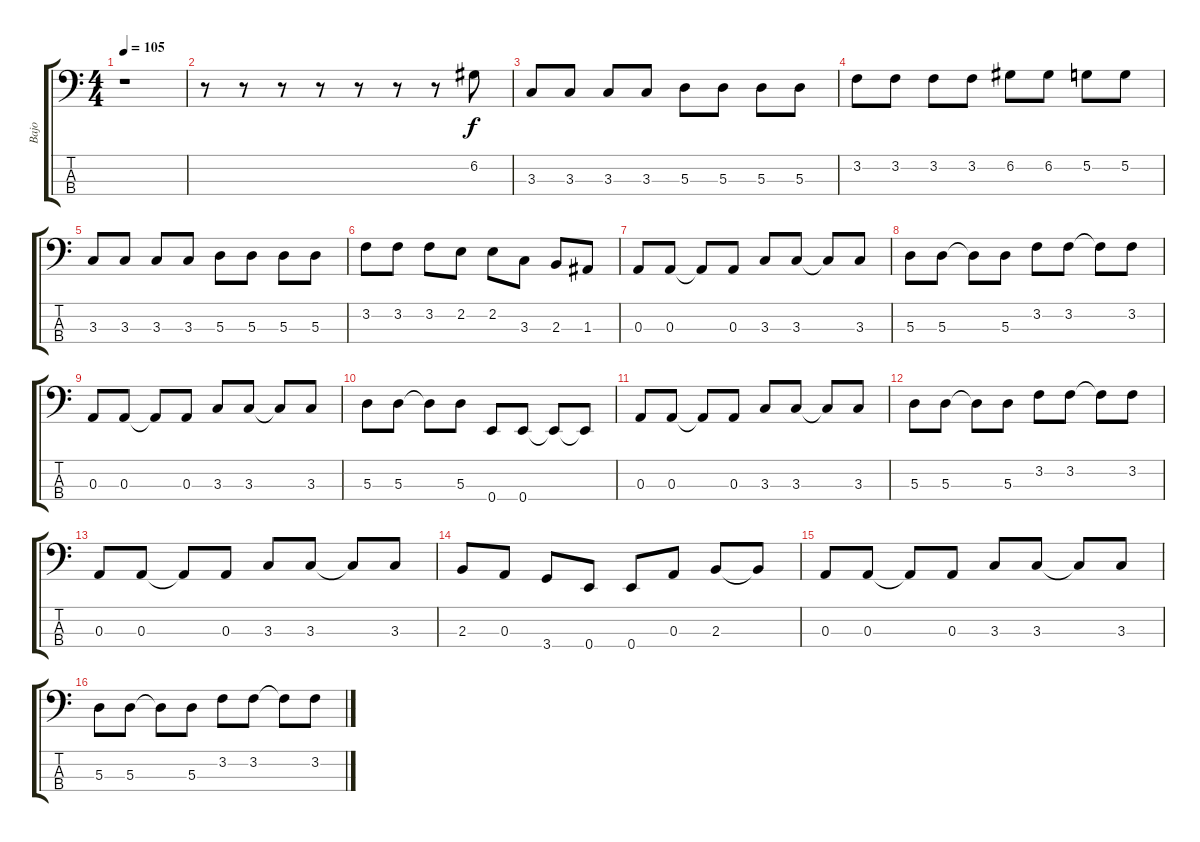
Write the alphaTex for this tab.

\track ("Bajo" "Bajo") {instrument acousticguitarnylon}
\staff {score tabs}
\tuning (G2 D2 A1 E1) {hide}
\ts (4 4)
\tempo 105
\clef f4
\ks c
r.1{dy f instrument acousticguitarnylon} |
r.8 r.8 r.8 r.8 r.8 r.8 r.8 6.2.8 |
3.3.8 3.3.8 3.3.8 3.3.8 5.3.8 5.3.8 5.3.8 5.3.8 |
3.2.8 3.2.8 3.2.8 3.2.8 6.2.8 6.2.8 5.2.8 5.2.8 |
3.3.8 3.3.8 3.3.8 3.3.8 5.3.8 5.3.8 5.3.8 5.3.8 |
3.2.8 3.2.8 3.2.8 2.2.8 2.2.8 3.3.8 2.3.8 1.3.8 |
0.3.8 0.3.8 0.3{t}.8 0.3.8 3.3.8 3.3.8 3.3{t}.8 3.3.8 |
5.3.8 5.3.8 5.3{t}.8 5.3.8 3.2.8 3.2.8 3.2{t}.8 3.2.8 |
0.3.8 0.3.8 0.3{t}.8 0.3.8 3.3.8 3.3.8 3.3{t}.8 3.3.8 |
5.3.8 5.3.8 5.3{t}.8 5.3.8 0.4.8 0.4.8 0.4{t}.8 0.4{t}.8 |
0.3.8 0.3.8 0.3{t}.8 0.3.8 3.3.8 3.3.8 3.3{t}.8 3.3.8 |
5.3.8 5.3.8 5.3{t}.8 5.3.8 3.2.8 3.2.8 3.2{t}.8 3.2.8 |
0.3.8 0.3.8 0.3{t}.8 0.3.8 3.3.8 3.3.8 3.3{t}.8 3.3.8 |
2.3.8 0.3.8 3.4.8 0.4.8 0.4.8 0.3.8 2.3.8 2.3{t}.8 |
0.3.8 0.3.8 0.3{t}.8 0.3.8 3.3.8 3.3.8 3.3{t}.8 3.3.8 |
5.3.8 5.3.8 5.3{t}.8 5.3.8 3.2.8 3.2.8 3.2{t}.8 3.2.8
